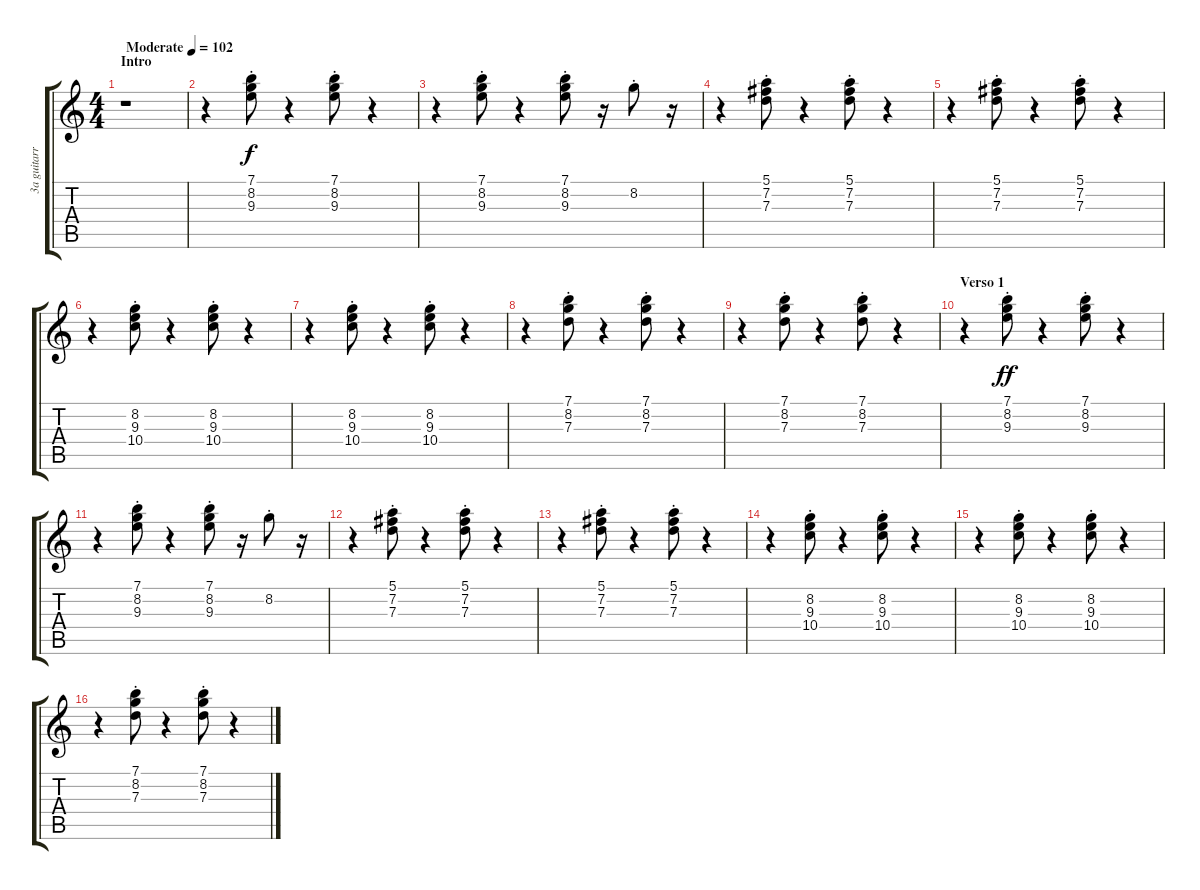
\track ("3a guitarra" "3a guitarr") {instrument acousticguitarnylon}
\staff {score tabs}
\tuning (E4 B3 G3 D3 A2 E2) {hide}
\ts (4 4)
\section ("" "Intro")
\tempo (102 "Moderate")
\clef g2
\ks c
r.1{dy f instrument acousticguitarnylon} |
r.4 (7.1{st} 8.2{st} 9.3{st}).8 r.4 (7.1{st} 8.2{st} 9.3{st}).8 r.4 |
r.4 (7.1{st} 8.2{st} 9.3{st}).8 r.4 (7.1{st} 8.2{st} 9.3{st}).8 r.16 8.2{st}.8 r.16 |
r.4 (5.1{st} 7.2{st} 7.3{st}).8 r.4 (5.1{st} 7.2{st} 7.3{st}).8 r.4 |
r.4 (5.1{st} 7.2{st} 7.3{st}).8 r.4 (5.1{st} 7.2{st} 7.3{st}).8 r.4 |
r.4 (8.2{st} 9.3{st} 10.4{st}).8 r.4 (8.2{st} 9.3{st} 10.4{st}).8 r.4 |
r.4 (8.2{st} 9.3{st} 10.4{st}).8 r.4 (8.2{st} 9.3{st} 10.4{st}).8 r.4 |
r.4 (7.1{st} 8.2{st} 7.3{st}).8 r.4 (7.1{st} 8.2{st} 7.3{st}).8 r.4 |
r.4 (7.1{st} 8.2{st} 7.3{st}).8 r.4 (7.1{st} 8.2{st} 7.3{st}).8 r.4 |
\section ("" "Verso 1")
r.4 (7.1{st} 8.2{st} 9.3{st}).8{dy ff} r.4 (7.1{st} 8.2{st} 9.3{st}).8 r.4 |
r.4 (7.1{st} 8.2{st} 9.3{st}).8 r.4 (7.1{st} 8.2{st} 9.3{st}).8 r.16 8.2{st}.8 r.16 |
r.4 (5.1{st} 7.2{st} 7.3{st}).8 r.4 (5.1{st} 7.2{st} 7.3{st}).8 r.4 |
r.4 (5.1{st} 7.2{st} 7.3{st}).8 r.4 (5.1{st} 7.2{st} 7.3{st}).8 r.4 |
r.4 (8.2{st} 9.3{st} 10.4{st}).8 r.4 (8.2{st} 9.3{st} 10.4{st}).8 r.4 |
r.4 (8.2{st} 9.3{st} 10.4{st}).8 r.4 (8.2{st} 9.3{st} 10.4{st}).8 r.4 |
r.4 (7.1{st} 8.2{st} 7.3{st}).8 r.4 (7.1{st} 8.2{st} 7.3{st}).8 r.4
